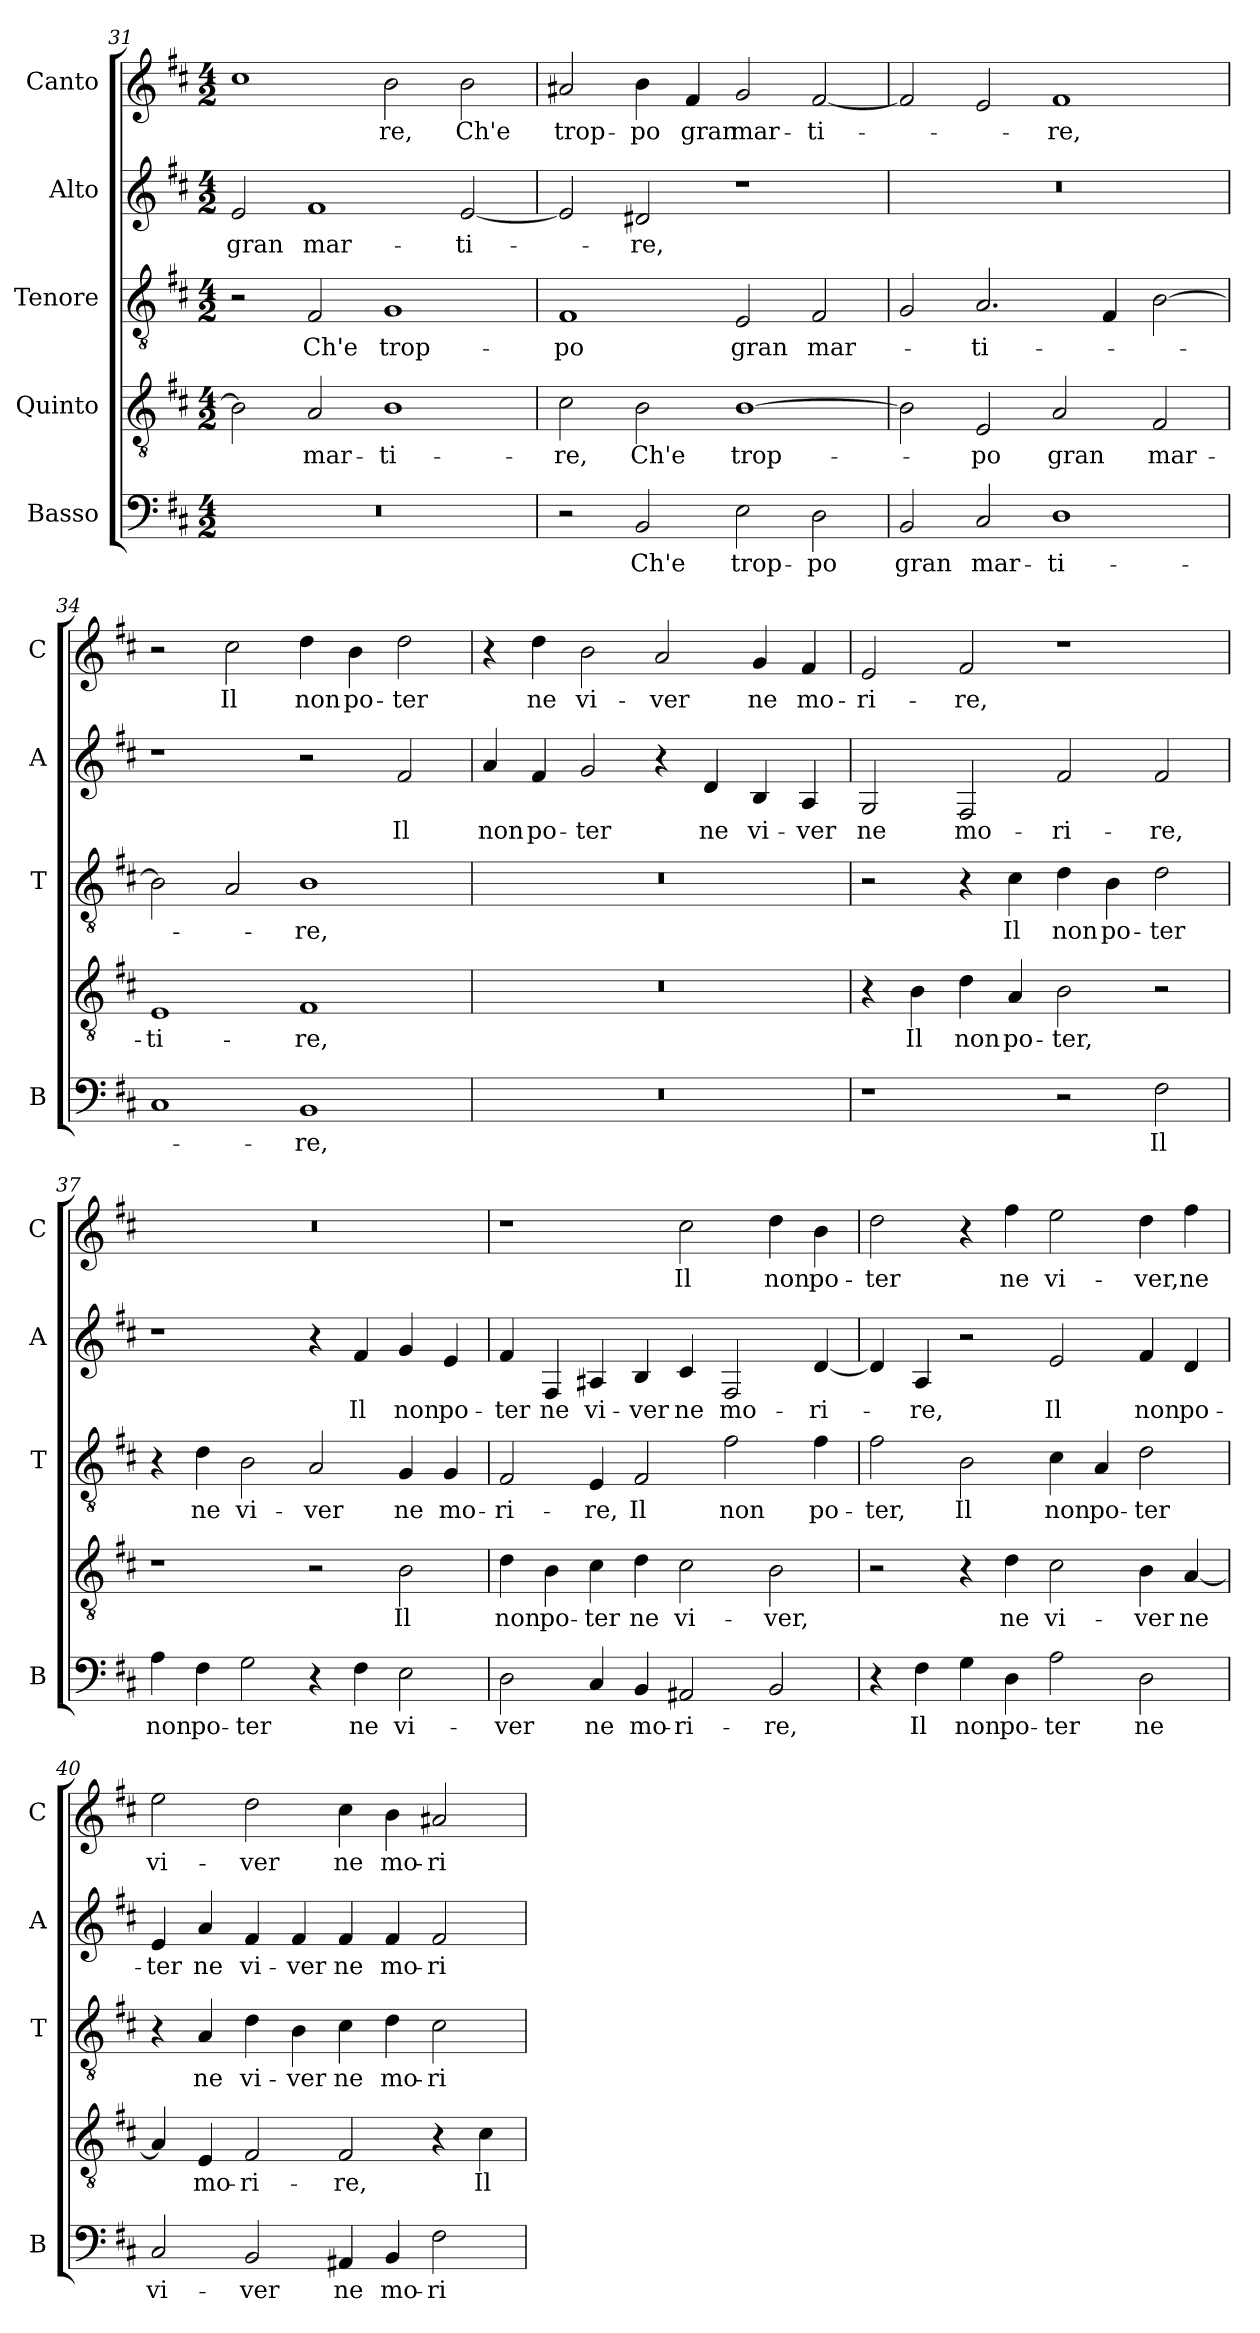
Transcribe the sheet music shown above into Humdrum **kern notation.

**kern	**text	**kern	**text	**kern	**text	**kern	**text	**kern	**text
*part5	*part5	*part4	*part4	*part3	*part3	*part2	*part2	*part1	*part1
*staff5	*staff5	*staff4	*staff4	*staff3	*staff3	*staff2	*staff2	*staff1	*staff1
*I"Basso	*	*I"Quinto	*	*I"Tenore	*	*I"Alto	*	*I"Canto	*
*I'B	*	*	*	*I'T	*	*I'A	*	*I'C	*
*clefF4	*	*clefGv2	*	*clefGv2	*	*clefG2	*	*clefG2	*
*k[f#c#]	*	*k[f#c#]	*	*k[f#c#]	*	*k[f#c#]	*	*k[f#c#]	*
*D:	*	*D:	*	*D:	*	*D:	*	*D:	*
*M4/2	*	*M4/2	*	*M4/2	*	*M4/2	*	*M4/2	*
=31	=31	=31	=31	=31	=31	=31	=31	=31	=31
!	!	!	!	!	!	!	!LO:LY:b	!	!
0r	.	2B\]	.	2r	.	2e/	gran	1cc#	.
!	!	!	!LO:LY:b	!	!LO:LY:b	!	!LO:LY:b	!	!
.	.	2A/	mar-	2F#/	Ch'e	1f#	mar-	.	.
!	!	!	!LO:LY:b	!	!LO:LY:b	!	!	!	!LO:LY:b
.	.	1B	-ti-	1G	trop-	.	.	2b\	-re,
!	!	!	!	!	!	!	!LO:LY:b	!	!LO:LY:b
.	.	.	.	.	.	[2e/	-ti-	2b\	Ch'e
=32	=32	=32	=32	=32	=32	=32	=32	=32	=32
!	!	!	!LO:LY:b	!	!LO:LY:b	!	!	!	!LO:LY:b
2r	.	2c#\	-re,	1F#	-po	2e/]	.	2a#X/	trop-
!	!LO:LY:b	!	!LO:LY:b	!	!	!	!LO:LY:b	!	!LO:LY:b
2BB/	Ch'e	2B\	Ch'e	.	.	2d#X/	-re,	4b\	-po
!	!	!	!	!	!	!	!	!	!LO:LY:b
.	.	.	.	.	.	.	.	4f#/	gran
!	!LO:LY:b	!	!LO:LY:b	!	!LO:LY:b	!	!	!	!LO:LY:b
2E\	trop-	[1B	trop-	2E/	gran	1r	.	2g/	mar-
!	!LO:LY:b	!	!	!	!LO:LY:b	!	!	!	!LO:LY:b
2D\	-po	.	.	2F#/	mar-	.	.	[2f#/	-ti-
!!LO:PB:g=z
=33	=33	=33	=33	=33	=33	=33	=33	=33	=33
!	!LO:LY:b	!	!	!	!	!	!	!	!
2BB/	gran	2B\]	.	2G/	.	0r	.	2f#/]	.
!	!LO:LY:b	!	!LO:LY:b	!	!LO:LY:b	!	!	!	!
2C#/	mar-	2E/	-po	2.A/	-ti-	.	.	2e/	.
!	!LO:LY:b	!	!LO:LY:b	!	!	!	!	!	!LO:LY:b
1D	-ti-	2A/	gran	.	.	.	.	1f#	-re,
.	.	.	.	4F#/	.	.	.	.	.
!	!	!	!LO:LY:b	!	!	!	!	!	!
.	.	2F#/	mar-	[2B\	.	.	.	.	.
=34	=34	=34	=34	=34	=34	=34	=34	=34	=34
!	!	!	!LO:LY:b	!	!	!	!	!	!
1C#	.	1E	-ti-	2B\]	.	1r	.	2r	.
!	!	!	!	!	!	!	!	!	!LO:LY:b
.	.	.	.	2A/	.	.	.	2cc#\	Il
!	!LO:LY:b	!	!LO:LY:b	!	!LO:LY:b	!	!	!	!LO:LY:b
1BB	-re,	1F#	-re,	1B	-re,	2r	.	4dd\	non
!	!	!	!	!	!	!	!	!	!LO:LY:b
.	.	.	.	.	.	.	.	4b\	po-
!	!	!	!	!	!	!	!LO:LY:b	!	!LO:LY:b
.	.	.	.	.	.	2f#/	Il	2dd\	-ter
=35	=35	=35	=35	=35	=35	=35	=35	=35	=35
!	!	!	!	!	!	!	!LO:LY:b	!	!
0r	.	0r	.	0r	.	4a/	non	4r	.
!	!	!	!	!	!	!	!LO:LY:b	!	!LO:LY:b
.	.	.	.	.	.	4f#/	po-	4dd\	ne
!	!	!	!	!	!	!	!LO:LY:b	!	!LO:LY:b
.	.	.	.	.	.	2g/	-ter	2b\	vi-
!	!	!	!	!	!	!	!	!	!LO:LY:b
.	.	.	.	.	.	4r	.	2a/	-ver
!	!	!	!	!	!	!	!LO:LY:b	!	!
.	.	.	.	.	.	4d/	ne	.	.
!	!	!	!	!	!	!	!LO:LY:b	!	!LO:LY:b
.	.	.	.	.	.	4B/	vi-	4g/	ne
!	!	!	!	!	!	!	!LO:LY:b	!	!LO:LY:b
.	.	.	.	.	.	4A/	-ver	4f#/	mo-
=36	=36	=36	=36	=36	=36	=36	=36	=36	=36
!	!	!	!	!	!	!	!LO:LY:b	!	!LO:LY:b
1r	.	4r	.	2r	.	2G/	ne	2e/	-ri-
!	!	!	!LO:LY:b	!	!	!	!	!	!
.	.	4B\	Il	.	.	.	.	.	.
!	!	!	!LO:LY:b	!	!	!	!LO:LY:b	!	!LO:LY:b
.	.	4d\	non	4r	.	2F#/	mo-	2f#/	-re,
!	!	!	!LO:LY:b	!	!LO:LY:b	!	!	!	!
.	.	4A/	po-	4c#\	Il	.	.	.	.
!	!	!	!LO:LY:b	!	!LO:LY:b	!	!LO:LY:b	!	!
2r	.	2B\	-ter,	4d\	non	2f#/	-ri-	1r	.
!	!	!	!	!	!LO:LY:b	!	!	!	!
.	.	.	.	4B\	po-	.	.	.	.
!	!LO:LY:b	!	!	!	!LO:LY:b	!	!LO:LY:b	!	!
2F#\	Il	2r	.	2d\	-ter	2f#/	-re,	.	.
!!LO:LB:g=z
=37	=37	=37	=37	=37	=37	=37	=37	=37	=37
!	!LO:LY:b	!	!	!	!	!	!	!	!
4A\	non	1r	.	4r	.	1r	.	0r	.
!	!LO:LY:b	!	!	!	!LO:LY:b	!	!	!	!
4F#\	po-	.	.	4d\	ne	.	.	.	.
!	!LO:LY:b	!	!	!	!LO:LY:b	!	!	!	!
2G\	-ter	.	.	2B\	vi-	.	.	.	.
!	!	!	!	!	!LO:LY:b	!	!	!	!
4r	.	2r	.	2A/	-ver	4r	.	.	.
!	!LO:LY:b	!	!	!	!	!	!LO:LY:b	!	!
4F#\	ne	.	.	.	.	4f#/	Il	.	.
!	!LO:LY:b	!	!LO:LY:b	!	!LO:LY:b	!	!LO:LY:b	!	!
2E\	vi-	2B\	Il	4G/	ne	4g/	non	.	.
!	!	!	!	!	!LO:LY:b	!	!LO:LY:b	!	!
.	.	.	.	4G/	mo-	4e/	po-	.	.
=38	=38	=38	=38	=38	=38	=38	=38	=38	=38
!	!LO:LY:b	!	!LO:LY:b	!	!LO:LY:b	!	!LO:LY:b	!	!
2D\	-ver	4d\	non	2F#/	-ri-	4f#/	-ter	1r	.
!	!	!	!LO:LY:b	!	!	!	!LO:LY:b	!	!
.	.	4B\	po-	.	.	4F#/	ne	.	.
!	!LO:LY:b	!	!LO:LY:b	!	!LO:LY:b	!	!LO:LY:b	!	!
4C#/	ne	4c#\	-ter	4E/	-re,	4A#X/	vi-	.	.
!	!LO:LY:b	!	!LO:LY:b	!	!LO:LY:b	!	!LO:LY:b	!	!
4BB/	mo-	4d\	ne	2F#/	Il	4B/	-ver	.	.
!	!LO:LY:b	!	!LO:LY:b	!	!	!	!LO:LY:b	!	!LO:LY:b
2AA#X/	-ri-	2c#\	vi-	.	.	4c#/	ne	2cc#\	Il
!	!	!	!	!	!LO:LY:b	!	!LO:LY:b	!	!
.	.	.	.	2f#\	non	2F#/	mo-	.	.
!	!LO:LY:b	!	!LO:LY:b	!	!	!	!	!	!LO:LY:b
2BB/	-re,	2B\	-ver,	.	.	.	.	4dd\	non
!	!	!	!	!	!LO:LY:b	!	!LO:LY:b	!	!LO:LY:b
.	.	.	.	4f#\	po-	[4d/	-ri-	4b\	po-
=39	=39	=39	=39	=39	=39	=39	=39	=39	=39
!	!	!	!	!	!LO:LY:b	!	!	!	!LO:LY:b
4r	.	2r	.	2f#\	-ter,	4d/]	.	2dd\	-ter
!	!LO:LY:b	!	!	!	!	!	!LO:LY:b	!	!
4F#\	Il	.	.	.	.	4A/	-re,	.	.
!	!LO:LY:b	!	!	!	!LO:LY:b	!	!	!	!
4G\	non	4r	.	2B\	Il	2r	.	4r	.
!	!LO:LY:b	!	!LO:LY:b	!	!	!	!	!	!LO:LY:b
4D\	po-	4d\	ne	.	.	.	.	4ff#\	ne
!	!LO:LY:b	!	!LO:LY:b	!	!LO:LY:b	!	!LO:LY:b	!	!LO:LY:b
2A\	-ter	2c#\	vi-	4c#\	non	2e/	Il	2ee\	vi-
!	!	!	!	!	!LO:LY:b	!	!	!	!
.	.	.	.	4A/	po-	.	.	.	.
!	!LO:LY:b	!	!LO:LY:b	!	!LO:LY:b	!	!LO:LY:b	!	!LO:LY:b
2D\	ne	4B\	-ver	2d\	-ter	4f#/	non	4dd\	-ver,
!	!	!	!LO:LY:b	!	!	!	!LO:LY:b	!	!LO:LY:b
.	.	[4A/	ne	.	.	4d/	po-	4ff#\	ne
!!LO:LB:g=z
=40	=40	=40	=40	=40	=40	=40	=40	=40	=40
!	!LO:LY:b	!	!	!	!	!	!LO:LY:b	!	!LO:LY:b
2C#/	vi-	4A/]	.	4r	.	4e/	-ter	2ee\	vi-
!	!	!	!LO:LY:b	!	!LO:LY:b	!	!LO:LY:b	!	!
.	.	4E/	mo-	4A/	ne	4a/	ne	.	.
!	!LO:LY:b	!	!LO:LY:b	!	!LO:LY:b	!	!LO:LY:b	!	!LO:LY:b
2BB/	-ver	2F#/	-ri-	4d\	vi-	4f#/	vi-	2dd\	-ver
!	!	!	!	!	!LO:LY:b	!	!LO:LY:b	!	!
.	.	.	.	4B\	-ver	4f#/	-ver	.	.
!	!LO:LY:b	!	!LO:LY:b	!	!LO:LY:b	!	!LO:LY:b	!	!LO:LY:b
4AA#X/	ne	2F#/	-re,	4c#\	ne	4f#/	ne	4cc#\	ne
!	!LO:LY:b	!	!	!	!LO:LY:b	!	!LO:LY:b	!	!LO:LY:b
4BB/	mo-	.	.	4d\	mo-	4f#/	mo-	4b\	mo-
!	!LO:LY:b	!	!	!	!LO:LY:b	!	!LO:LY:b	!	!LO:LY:b
2F#\	-ri-	4r	.	2c#\	-ri-	2f#/	-ri-	2a#X/	-ri-
!	!	!	!LO:LY:b	!	!	!	!	!	!
.	.	4c#\	Il	.	.	.	.	.	.
=	=	=	=	=	=	=	=	=	=
*-	*-	*-	*-	*-	*-	*-	*-	*-	*-
